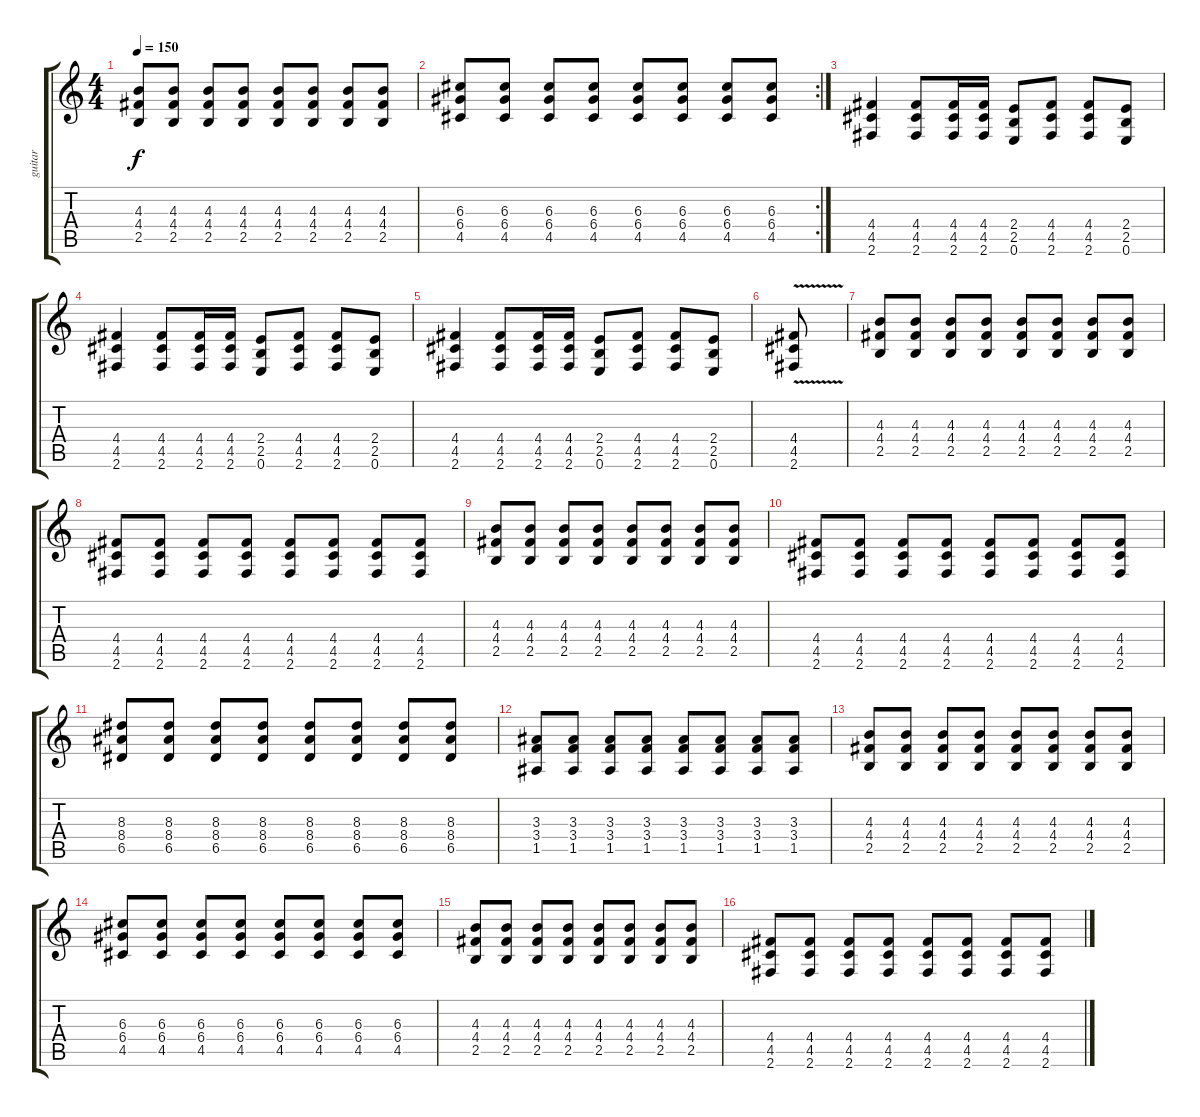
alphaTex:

\track ("guitar" "guitar") {instrument distortionguitar}
\staff {score tabs}
\tuning (E4 B3 G3 D3 A2 E2) {hide}
\ts (4 4)
\tempo 150
\clef g2
\ks c
(4.3 4.4 2.5).8{dy f} (4.3 4.4 2.5).8 (4.3 4.4 2.5).8 (4.3 4.4 2.5).8 (4.3 4.4 2.5).8 (4.3 4.4 2.5).8 (4.3 4.4 2.5).8 (4.3 4.4 2.5).8 |
\rc 2
(6.3 6.4 4.5).8 (6.3 6.4 4.5).8 (6.3 6.4 4.5).8 (6.3 6.4 4.5).8 (6.3 6.4 4.5).8 (6.3 6.4 4.5).8 (6.3 6.4 4.5).8 (6.3 6.4 4.5).8 |
(4.4 4.5 2.6).4 (4.4 4.5 2.6).8 (4.4 4.5 2.6).16 (4.4 4.5 2.6).16 (2.4 2.5 0.6).8 (4.4 4.5 2.6).8 (4.4 4.5 2.6).8 (2.4 2.5 0.6).8 |
(4.4 4.5 2.6).4 (4.4 4.5 2.6).8 (4.4 4.5 2.6).16 (4.4 4.5 2.6).16 (2.4 2.5 0.6).8 (4.4 4.5 2.6).8 (4.4 4.5 2.6).8 (2.4 2.5 0.6).8 |
(4.4 4.5 2.6).4 (4.4 4.5 2.6).8 (4.4 4.5 2.6).16 (4.4 4.5 2.6).16 (2.4 2.5 0.6).8 (4.4 4.5 2.6).8 (4.4 4.5 2.6).8 (2.4 2.5 0.6).8 |
(4.4{v} 4.5{v} 2.6{v}).8 |
(4.3 4.4 2.5).8 (4.3 4.4 2.5).8 (4.3 4.4 2.5).8 (4.3 4.4 2.5).8 (4.3 4.4 2.5).8 (4.3 4.4 2.5).8 (4.3 4.4 2.5).8 (4.3 4.4 2.5).8 |
(4.4 4.5 2.6).8 (4.4 4.5 2.6).8 (4.4 4.5 2.6).8 (4.4 4.5 2.6).8 (4.4 4.5 2.6).8 (4.4 4.5 2.6).8 (4.4 4.5 2.6).8 (4.4 4.5 2.6).8 |
(4.3 4.4 2.5).8 (4.3 4.4 2.5).8 (4.3 4.4 2.5).8 (4.3 4.4 2.5).8 (4.3 4.4 2.5).8 (4.3 4.4 2.5).8 (4.3 4.4 2.5).8 (4.3 4.4 2.5).8 |
(4.4 4.5 2.6).8 (4.4 4.5 2.6).8 (4.4 4.5 2.6).8 (4.4 4.5 2.6).8 (4.4 4.5 2.6).8 (4.4 4.5 2.6).8 (4.4 4.5 2.6).8 (4.4 4.5 2.6).8 |
(8.3 8.4 6.5).8 (8.3 8.4 6.5).8 (8.3 8.4 6.5).8 (8.3 8.4 6.5).8 (8.3 8.4 6.5).8 (8.3 8.4 6.5).8 (8.3 8.4 6.5).8 (8.3 8.4 6.5).8 |
(3.3 3.4 1.5).8 (3.3 3.4 1.5).8 (3.3 3.4 1.5).8 (3.3 3.4 1.5).8 (3.3 3.4 1.5).8 (3.3 3.4 1.5).8 (3.3 3.4 1.5).8 (3.3 3.4 1.5).8 |
(4.3 4.4 2.5).8 (4.3 4.4 2.5).8 (4.3 4.4 2.5).8 (4.3 4.4 2.5).8 (4.3 4.4 2.5).8 (4.3 4.4 2.5).8 (4.3 4.4 2.5).8 (4.3 4.4 2.5).8 |
(6.3 6.4 4.5).8 (6.3 6.4 4.5).8 (6.3 6.4 4.5).8 (6.3 6.4 4.5).8 (6.3 6.4 4.5).8 (6.3 6.4 4.5).8 (6.3 6.4 4.5).8 (6.3 6.4 4.5).8 |
(4.3 4.4 2.5).8 (4.3 4.4 2.5).8 (4.3 4.4 2.5).8 (4.3 4.4 2.5).8 (4.3 4.4 2.5).8 (4.3 4.4 2.5).8 (4.3 4.4 2.5).8 (4.3 4.4 2.5).8 |
(4.4 4.5 2.6).8 (4.4 4.5 2.6).8 (4.4 4.5 2.6).8 (4.4 4.5 2.6).8 (4.4 4.5 2.6).8 (4.4 4.5 2.6).8 (4.4 4.5 2.6).8 (4.4 4.5 2.6).8
